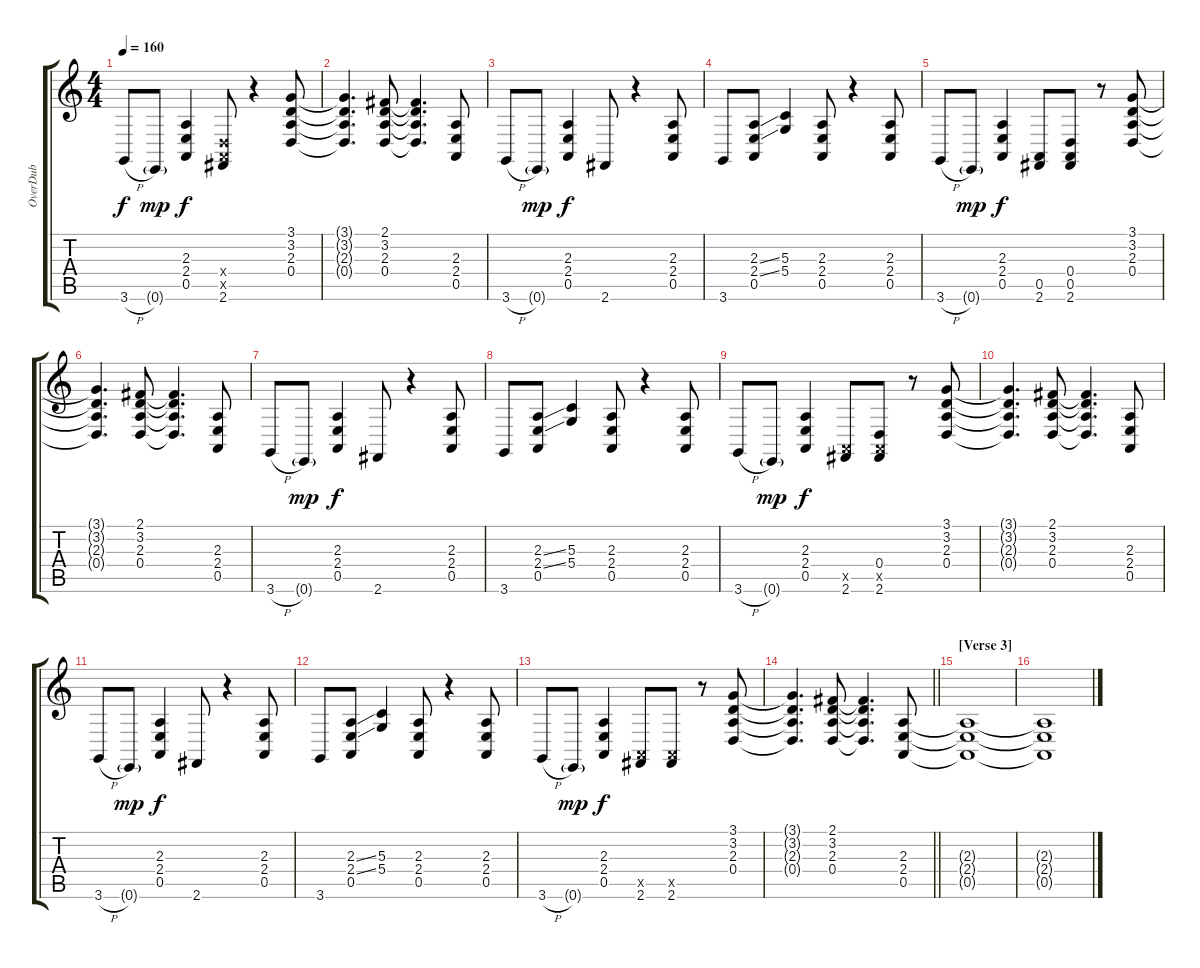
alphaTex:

\track ("OverDub" "OverDub") {instrument lead1square}
\staff {score tabs}
\tuning (E4 B3 G3 D3 A2 E2) {hide}
\ts (4 4)
\tempo 160
\clef g2
\ks c
3.6{h}.8{dy f} 0.6{g}.8{dy mp} (2.3 2.4 0.5).4{dy f} (0.4{x} 0.5{x} 2.6).8 r.4 (3.1 3.2 2.3 0.4).8 |
(3.1{t} 3.2{t} 2.3{t} 0.4{t}).4{d} (2.1 3.2 2.3 0.4).8 (2.1{t} 3.2{t} 2.3{t} 0.4{t}).4{d} (2.3 2.4 0.5).8 |
3.6{h}.8 0.6{g}.8{dy mp} (2.3 2.4 0.5).4{dy f} 2.6.8 r.4 (2.3 2.4 0.5).8 |
3.6.8 (2.3{ss} 2.4{ss} 0.5).8 (5.3 5.4).4 (2.3 2.4 0.5).8 r.4 (2.3 2.4 0.5).8 |
3.6{h}.8 0.6{g}.8{dy mp} (2.3 2.4 0.5).4{dy f} (0.5 2.6).8 (0.4 0.5 2.6).8 r.8 (3.1 3.2 2.3 0.4).8 |
(3.1{t} 3.2{t} 2.3{t} 0.4{t}).4{d} (2.1 3.2 2.3 0.4).8 (2.1{t} 3.2{t} 2.3{t} 0.4{t}).4{d} (2.3 2.4 0.5).8 |
3.6{h}.8 0.6{g}.8{dy mp} (2.3 2.4 0.5).4{dy f} 2.6.8 r.4 (2.3 2.4 0.5).8 |
3.6.8 (2.3{ss} 2.4{ss} 0.5).8 (5.3 5.4).4 (2.3 2.4 0.5).8 r.4 (2.3 2.4 0.5).8 |
3.6{h}.8 0.6{g}.8{dy mp} (2.3 2.4 0.5).4{dy f} (0.5{x} 2.6).8 (0.4 0.5{x} 2.6).8 r.8 (3.1 3.2 2.3 0.4).8 |
(3.1{t} 3.2{t} 2.3{t} 0.4{t}).4{d} (2.1 3.2 2.3 0.4).8 (2.1{t} 3.2{t} 2.3{t} 0.4{t}).4{d} (2.3 2.4 0.5).8 |
3.6{h}.8 0.6{g}.8{dy mp} (2.3 2.4 0.5).4{dy f} 2.6.8 r.4 (2.3 2.4 0.5).8 |
3.6.8 (2.3{ss} 2.4{ss} 0.5).8 (5.3 5.4).4 (2.3 2.4 0.5).8 r.4 (2.3 2.4 0.5).8 |
3.6{h}.8 0.6{g}.8{dy mp} (2.3 2.4 0.5).4{dy f} (0.5{x} 2.6).8 (0.5{x} 2.6).8 r.8 (3.1 3.2 2.3 0.4).8 |
\barLineRight lightlight
(3.1{t} 3.2{t} 2.3{t} 0.4{t}).4{d} (2.1 3.2 2.3 0.4).8 (2.1{t} 3.2{t} 2.3{t} 0.4{t}).4{d} (2.3 2.4 0.5).8 |
\section ("" "[Verse 3]")
(2.3{t} 2.4{t} 0.5{t}).1 |
(2.3{t} 2.4{t} 0.5{t}).1
